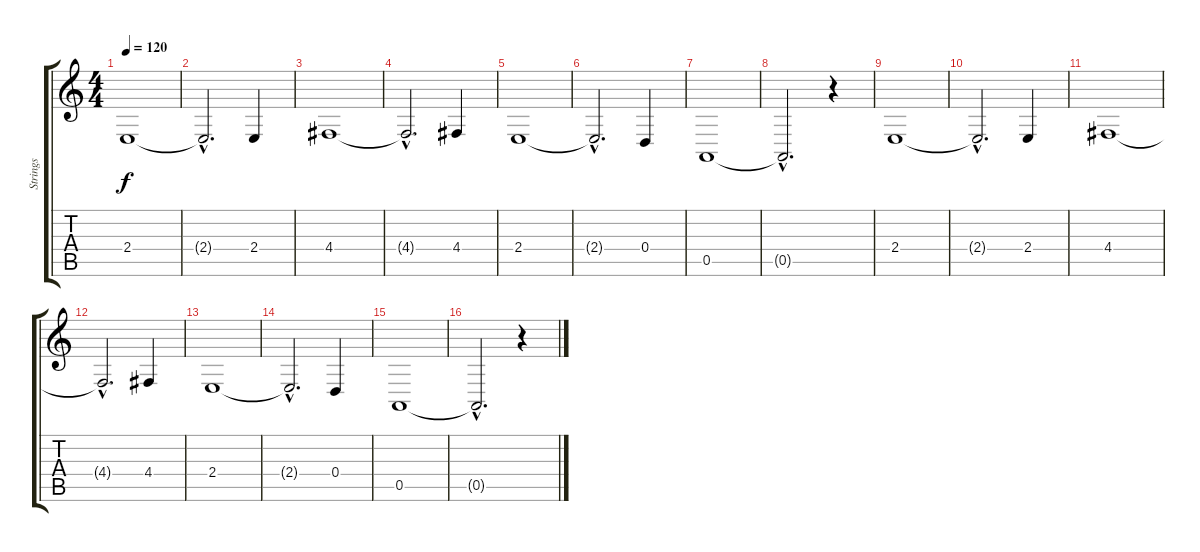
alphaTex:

\track ("Strings" "Strings") {instrument synthstrings1}
\staff {score tabs}
\tuning (E4 B3 G3 D3 A2 E2) {hide}
\ts (4 4)
\tempo 120
\clef g2
\ks c
2.4.1{dy f} |
2.4{hac t}.2{d} 2.4.4 |
4.4.1 |
4.4{hac t}.2{d} 4.4.4 |
2.4.1 |
2.4{hac t}.2{d} 0.4.4 |
0.5.1 |
0.5{hac t}.2{d} r.4 |
2.4.1 |
2.4{hac t}.2{d} 2.4.4 |
4.4.1 |
4.4{hac t}.2{d} 4.4.4 |
2.4.1 |
2.4{hac t}.2{d} 0.4.4 |
0.5.1 |
0.5{hac t}.2{d} r.4
